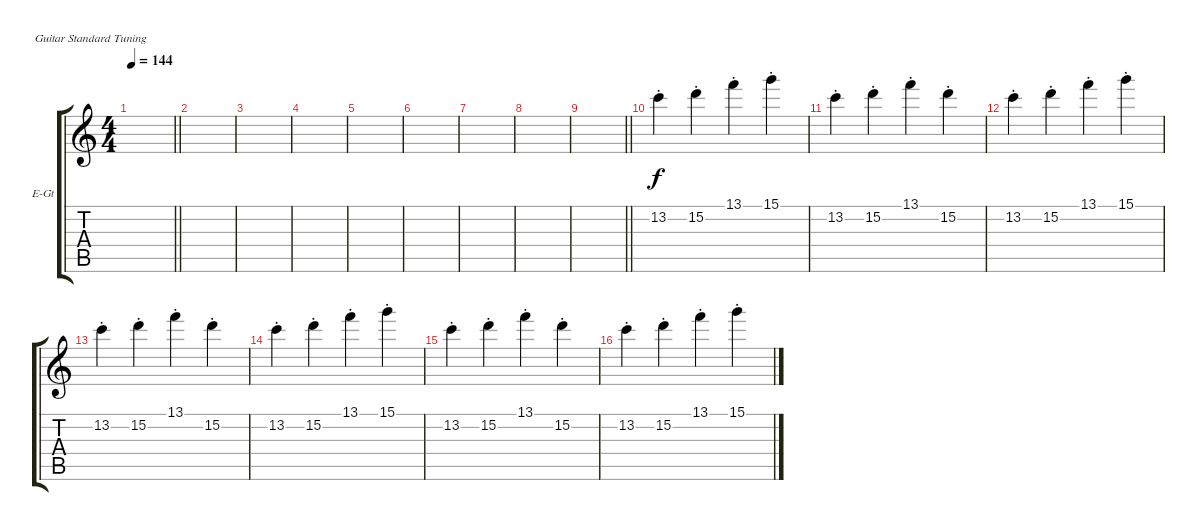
\bracketExtendMode groupsimilarinstruments
\firstSystemTrackNameOrientation horizontal
\otherSystemsTrackNameOrientation horizontal
\track ("Delay Effects" "E-Gt") {instrument distortionguitar}
\staff {score tabs}
\tuning (E4 B3 G3 D3 A2 E2)
\ts (4 4)
\tempo 144
\clef g2
\scale
0.333333
\barLineRight lightlight
\ks c
|
\scale
0.333333 |
\scale
0.333333 |
\scale
0.333333 |
\scale
0.333333 |
\scale
0.333333 |
\scale
0.333333 |
\scale
0.333333 |
\scale
0.333333
\barLineRight lightlight
|
13.2{st}.4 15.2{st}.4 13.1{st}.4 15.1{st}.4 |
13.2{st}.4 15.2{st}.4 13.1{st}.4 15.2{st}.4 |
13.2{st}.4 15.2{st}.4 13.1{st}.4 15.1{st}.4 |
13.2{st}.4 15.2{st}.4 13.1{st}.4 15.2{st}.4 |
13.2{st}.4 15.2{st}.4 13.1{st}.4 15.1{st}.4 |
13.2{st}.4 15.2{st}.4 13.1{st}.4 15.2{st}.4 |
13.2{st}.4 15.2{st}.4 13.1{st}.4 15.1{st}.4
